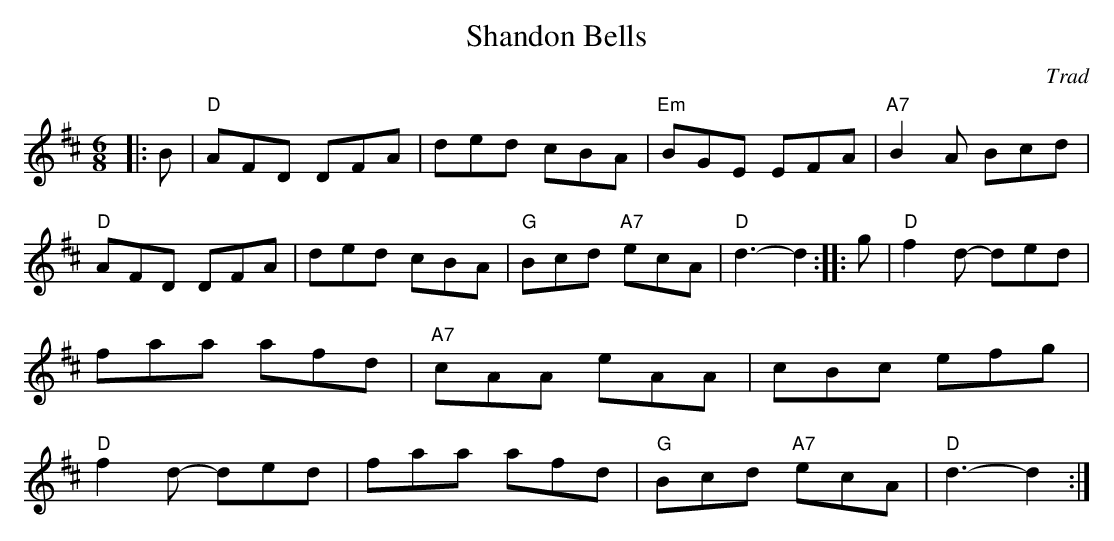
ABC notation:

X:1
T:Shandon Bells
C:Trad
M:6/8
L:1/8
E:12
K:D
|:B|"D"AFD DFA|ded cBA|"Em"BGE EFA|"A7"B2A Bcd|\
"D"AFD DFA|ded cBA|"G"Bcd "A7"ecA|"D"d3- d2::\
g|"D"f2d- ded|faa afd|"A7"cAA eAA|cBc efg|\
"D"f2d- ded|faa afd|"G"Bcd "A7"ecA|"D"d3- d2:|**
